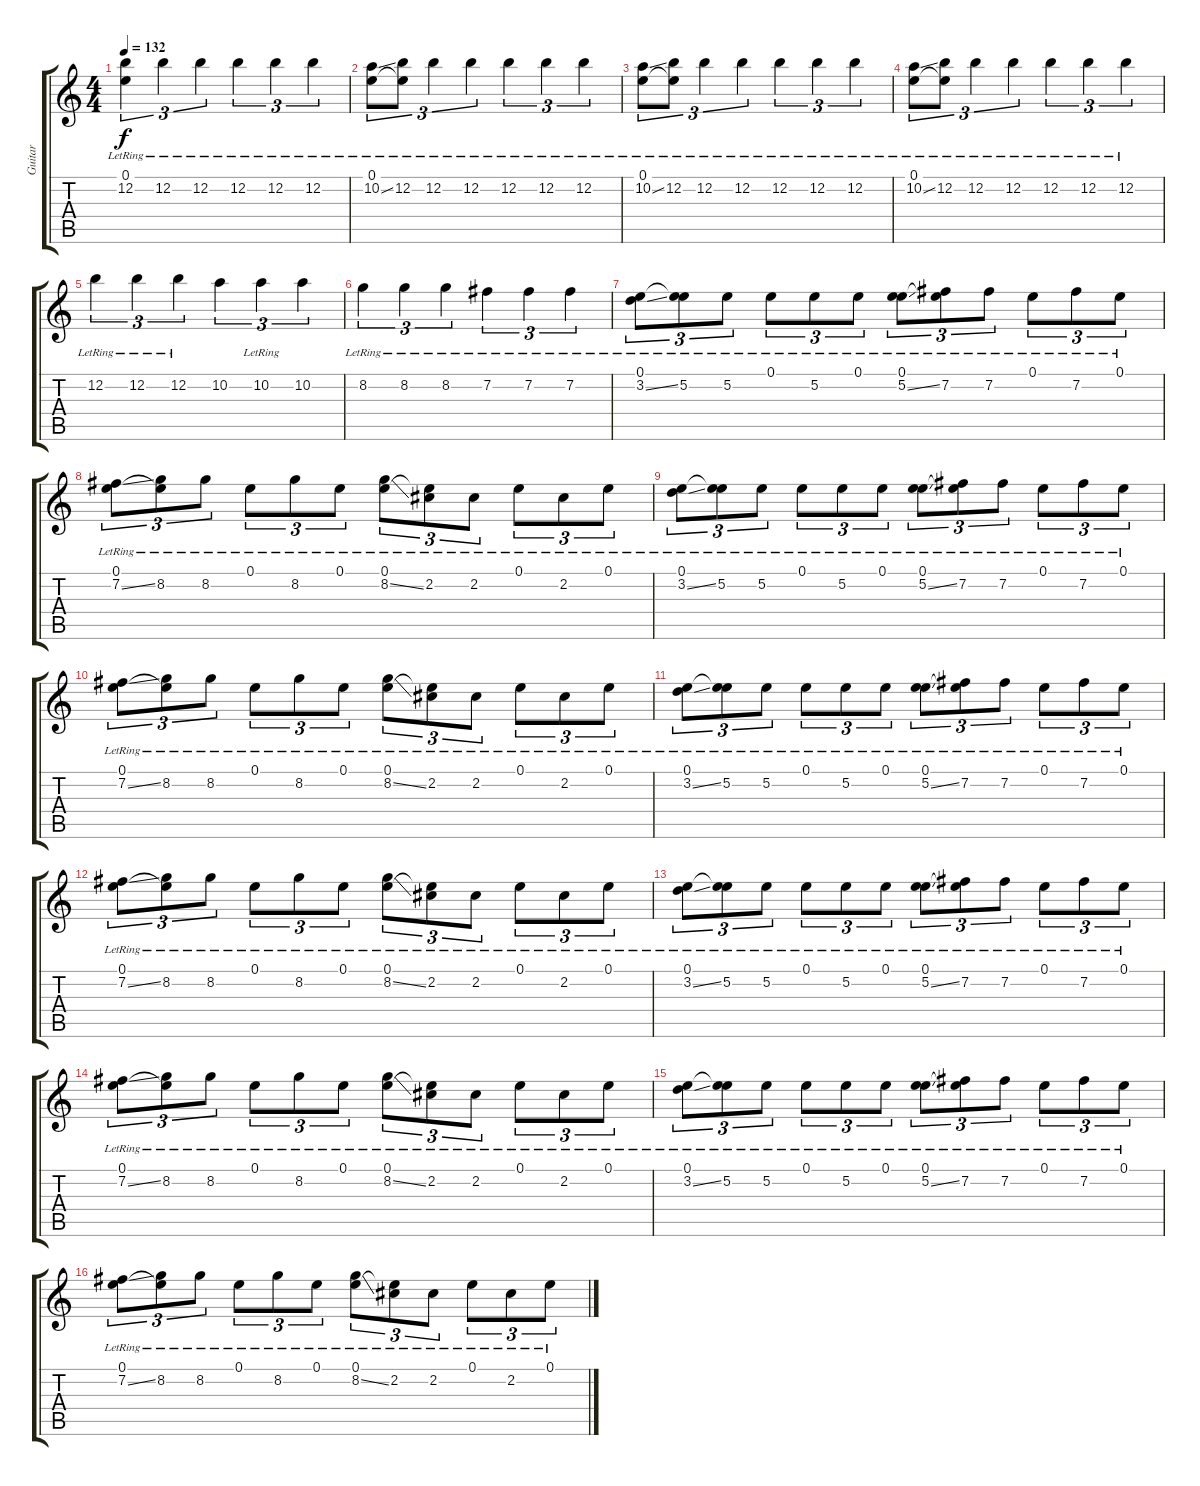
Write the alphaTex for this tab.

\track ("Guitar" "Guitar") {instrument acousticguitarsteel}
\staff {score tabs}
\tuning (E4 B3 G3 D3 A2 E2) {hide}
\ts (4 4)
\tempo 132
\clef g2
\ks c
(0.1{lr} 12.2{lr}).4{tu (3 2) dy f} 12.2{lr}.4{tu (3 2)} 12.2{lr}.4{tu (3 2)} 12.2{lr}.4{tu (3 2)} 12.2{lr}.4{tu (3 2)} 12.2{lr}.4{tu (3 2)} |
(0.1{lr} 10.2{ss}).8{tu (3 2)} (0.1{t} 12.2{lr}).8{tu (3 2)} 12.2{lr}.4{tu (3 2)} 12.2{lr}.4{tu (3 2)} 12.2{lr}.4{tu (3 2)} 12.2{lr}.4{tu (3 2)} 12.2{lr}.4{tu (3 2)} |
(0.1{lr} 10.2{ss}).8{tu (3 2)} (0.1{t} 12.2{lr}).8{tu (3 2)} 12.2{lr}.4{tu (3 2)} 12.2{lr}.4{tu (3 2)} 12.2{lr}.4{tu (3 2)} 12.2{lr}.4{tu (3 2)} 12.2{lr}.4{tu (3 2)} |
(0.1{lr} 10.2{ss}).8{tu (3 2)} (0.1{t} 12.2{lr}).8{tu (3 2)} 12.2{lr}.4{tu (3 2)} 12.2{lr}.4{tu (3 2)} 12.2{lr}.4{tu (3 2)} 12.2{lr}.4{tu (3 2)} 12.2{lr}.4{tu (3 2)} |
12.2{lr}.4{tu (3 2) volume 10} 12.2{lr}.4{tu (3 2)} 12.2{lr}.4{tu (3 2)} 10.2.4{tu (3 2)} 10.2{lr}.4{tu (3 2)} 10.2.4{tu (3 2)} |
8.2{lr}.4{tu (3 2)} 8.2{lr}.4{tu (3 2)} 8.2{lr}.4{tu (3 2)} 7.2{lr}.4{tu (3 2)} 7.2{lr}.4{tu (3 2)} 7.2{lr}.4{tu (3 2)} |
(0.1{lr} 3.2{ss}).8{tu (3 2)} (0.1{t} 5.2{lr}).8{tu (3 2)} 5.2{lr}.8{tu (3 2)} 0.1{lr}.8{tu (3 2)} 5.2{lr}.8{tu (3 2)} 0.1{lr}.8{tu (3 2)} (0.1{lr} 5.2{ss}).8{tu (3 2)} (0.1{t} 7.2{lr}).8{tu (3 2)} 7.2{lr}.8{tu (3 2)} 0.1{lr}.8{tu (3 2)} 7.2{lr}.8{tu (3 2)} 0.1{lr}.8{tu (3 2)} |
(0.1{lr} 7.2{ss}).8{tu (3 2)} (0.1{t} 8.2{lr}).8{tu (3 2)} 8.2{lr}.8{tu (3 2)} 0.1{lr}.8{tu (3 2)} 8.2{lr}.8{tu (3 2)} 0.1{lr}.8{tu (3 2)} (0.1{lr} 8.2{ss}).8{tu (3 2)} (0.1{t} 2.2{lr}).8{tu (3 2)} 2.2{lr}.8{tu (3 2)} 0.1{lr}.8{tu (3 2)} 2.2{lr}.8{tu (3 2)} 0.1{lr}.8{tu (3 2)} |
(0.1{lr} 3.2{ss}).8{tu (3 2) volume 5} (0.1{t} 5.2{lr}).8{tu (3 2)} 5.2{lr}.8{tu (3 2)} 0.1{lr}.8{tu (3 2)} 5.2{lr}.8{tu (3 2)} 0.1{lr}.8{tu (3 2)} (0.1{lr} 5.2{ss}).8{tu (3 2)} (0.1{t} 7.2{lr}).8{tu (3 2)} 7.2{lr}.8{tu (3 2)} 0.1{lr}.8{tu (3 2)} 7.2{lr}.8{tu (3 2)} 0.1{lr}.8{tu (3 2)} |
(0.1{lr} 7.2{ss}).8{tu (3 2)} (0.1{t} 8.2{lr}).8{tu (3 2)} 8.2{lr}.8{tu (3 2)} 0.1{lr}.8{tu (3 2)} 8.2{lr}.8{tu (3 2)} 0.1{lr}.8{tu (3 2)} (0.1{lr} 8.2{ss}).8{tu (3 2)} (0.1{t} 2.2{lr}).8{tu (3 2)} 2.2{lr}.8{tu (3 2)} 0.1{lr}.8{tu (3 2)} 2.2{lr}.8{tu (3 2)} 0.1{lr}.8{tu (3 2)} |
(0.1{lr} 3.2{ss}).8{tu (3 2)} (0.1{t} 5.2{lr}).8{tu (3 2)} 5.2{lr}.8{tu (3 2)} 0.1{lr}.8{tu (3 2)} 5.2{lr}.8{tu (3 2)} 0.1{lr}.8{tu (3 2)} (0.1{lr} 5.2{ss}).8{tu (3 2)} (0.1{t} 7.2{lr}).8{tu (3 2)} 7.2{lr}.8{tu (3 2)} 0.1{lr}.8{tu (3 2)} 7.2{lr}.8{tu (3 2)} 0.1{lr}.8{tu (3 2)} |
(0.1{lr} 7.2{ss}).8{tu (3 2)} (0.1{t} 8.2{lr}).8{tu (3 2)} 8.2{lr}.8{tu (3 2)} 0.1{lr}.8{tu (3 2)} 8.2{lr}.8{tu (3 2)} 0.1{lr}.8{tu (3 2)} (0.1{lr} 8.2{ss}).8{tu (3 2)} (0.1{t} 2.2{lr}).8{tu (3 2)} 2.2{lr}.8{tu (3 2)} 0.1{lr}.8{tu (3 2)} 2.2{lr}.8{tu (3 2)} 0.1{lr}.8{tu (3 2)} |
(0.1{lr} 3.2{ss}).8{tu (3 2) volume 0} (0.1{t} 5.2{lr}).8{tu (3 2)} 5.2{lr}.8{tu (3 2)} 0.1{lr}.8{tu (3 2)} 5.2{lr}.8{tu (3 2)} 0.1{lr}.8{tu (3 2)} (0.1{lr} 5.2{ss}).8{tu (3 2)} (0.1{t} 7.2{lr}).8{tu (3 2)} 7.2{lr}.8{tu (3 2)} 0.1{lr}.8{tu (3 2)} 7.2{lr}.8{tu (3 2)} 0.1{lr}.8{tu (3 2)} |
(0.1{lr} 7.2{ss}).8{tu (3 2)} (0.1{t} 8.2{lr}).8{tu (3 2)} 8.2{lr}.8{tu (3 2)} 0.1{lr}.8{tu (3 2)} 8.2{lr}.8{tu (3 2)} 0.1{lr}.8{tu (3 2)} (0.1{lr} 8.2{ss}).8{tu (3 2)} (0.1{t} 2.2{lr}).8{tu (3 2)} 2.2{lr}.8{tu (3 2)} 0.1{lr}.8{tu (3 2)} 2.2{lr}.8{tu (3 2)} 0.1{lr}.8{tu (3 2)} |
(0.1{lr} 3.2{ss}).8{tu (3 2)} (0.1{t} 5.2{lr}).8{tu (3 2)} 5.2{lr}.8{tu (3 2)} 0.1{lr}.8{tu (3 2)} 5.2{lr}.8{tu (3 2)} 0.1{lr}.8{tu (3 2)} (0.1{lr} 5.2{ss}).8{tu (3 2)} (0.1{t} 7.2{lr}).8{tu (3 2)} 7.2{lr}.8{tu (3 2)} 0.1{lr}.8{tu (3 2)} 7.2{lr}.8{tu (3 2)} 0.1{lr}.8{tu (3 2)} |
(0.1{lr} 7.2{ss}).8{tu (3 2)} (0.1{t} 8.2{lr}).8{tu (3 2)} 8.2{lr}.8{tu (3 2)} 0.1{lr}.8{tu (3 2)} 8.2{lr}.8{tu (3 2)} 0.1{lr}.8{tu (3 2)} (0.1{lr} 8.2{ss}).8{tu (3 2)} (0.1{t} 2.2{lr}).8{tu (3 2)} 2.2{lr}.8{tu (3 2)} 0.1{lr}.8{tu (3 2)} 2.2{lr}.8{tu (3 2)} 0.1{lr}.8{tu (3 2)}
